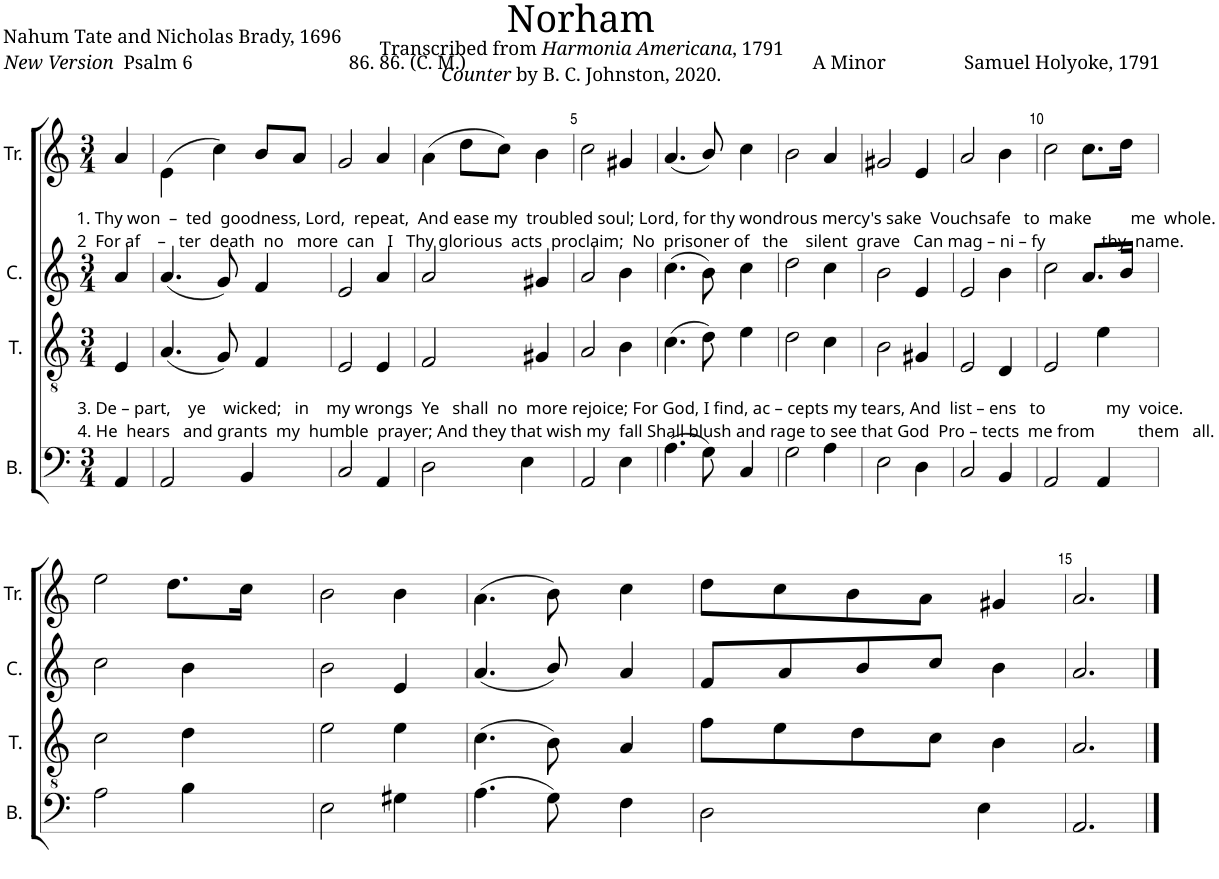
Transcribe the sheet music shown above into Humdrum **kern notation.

**kern	**kern	**kern	**kern
*part4	*part3	*part2	*part1
*staff4	*staff3	*staff2	*staff1
*I"B.	*I"T.	*I"C.	*I"Tr.
*I'B.	*I'T.	*I'C.	*I'Tr.
*clefF4	*clefGv2	*clefG2	*clefG2
*k[]	*k[]	*k[]	*k[]
*M3/4	*M3/4	*M3/4	*M3/4
=1	=1	=1	=1
!	!	!	!LO:TX:b:t=1. Thy won  –  ted  goodness, Lord,  repeat,  And ease my  troubled soul; Lord, for thy wondrous mercy's sake  Vouchsafe   to  make         me  whole.
!	!	!	!LO:TX:b:t=2  For af    –   ter  death  no   more  can   I   Thy glorious  acts  proclaim;  No  prisoner of   the    silent  grave   Can mag – ni – fy             thy  name.
!	!LO:TX:b:t=3. De – part,    ye    wicked;   in    my wrongs  Ye   shall  no  more rejoice; For God, I find, ac – cepts my tears, And  list – ens   to              my  voice.	!	!
!	!LO:TX:b:t=4. He  hears   and grants  my  humble  prayer; And they that wish my  fall Shall blush and rage to see that God  Pro – tects  me from          them   all.	!	!
4AA/	4E/	4a/	4a/
=2	=2	=2	=2
2AA/	(4.A/	(4.a/	(4e\
.	.	.	4cc\)
.	8G/)	8g/)	.
4BB/	4F/	4f/	8b/L
.	.	.	8a/J
=3	=3	=3	=3
2C/	2E/	2e/	2g/
4AA/	4E/	4a/	4a/
=4	=4	=4	=4
2D\	2F/	2a/	(4a\
.	.	.	8dd\L
.	.	.	8cc\J)
4E\	4G#X/	4g#X/	4b\
=5	=5	=5	=5
2AA/	2A/	2a/	2cc\
4E\	4B\	4b\	4g#X/
=6	=6	=6	=6
(4.A\	(4.c\	(4.cc\	(4.a/
8G\)	8d\)	8b\)	8b/)
4C/	4e\	4cc\	4cc\
=7	=7	=7	=7
2G\	2d\	2dd\	2b\
4A\	4c\	4cc\	4a/
=8	=8	=8	=8
2E\	2B\	2b\	2g#X/
4D\	4G#X/	4e/	4e/
=9	=9	=9	=9
2C/	2E/	2e/	2a/
4BB/	4D/	4b\	4b\
=10	=10	=10	=10
2AA/	2E/	2cc\	2cc\
4AA/	4e\	8.a/L	8.cc\L
.	.	16b/Jk	16dd\Jk
!!LO:LB:g=z
=11	=11	=11	=11
2A\	2c\	2cc\	2ee\
4B\	4d\	4b\	8.dd\L
.	.	.	16cc\Jk
=12	=12	=12	=12
2E\	2e\	2b\	2b\
4G#X\	4e\	4e/	4b\
=13	=13	=13	=13
(4.A\	(4.c\	(4.a/	(4.a\
8G\)	8B\)	8b/)	8b\)
4F\	4A/	4a/	4cc\
=14	=14	=14	=14
2D\	8f\L	8f/L	8dd\L
.	8e\	8a/	8cc\
.	8d\	8b/	8b\
.	8c\J	8cc/J	8a\J
4E\	4B\	4b\	4g#X/
=15	=15	=15	=15
2.AA/	2.A/	2.a/	2.a/
==	==	==	==
*-	*-	*-	*-
